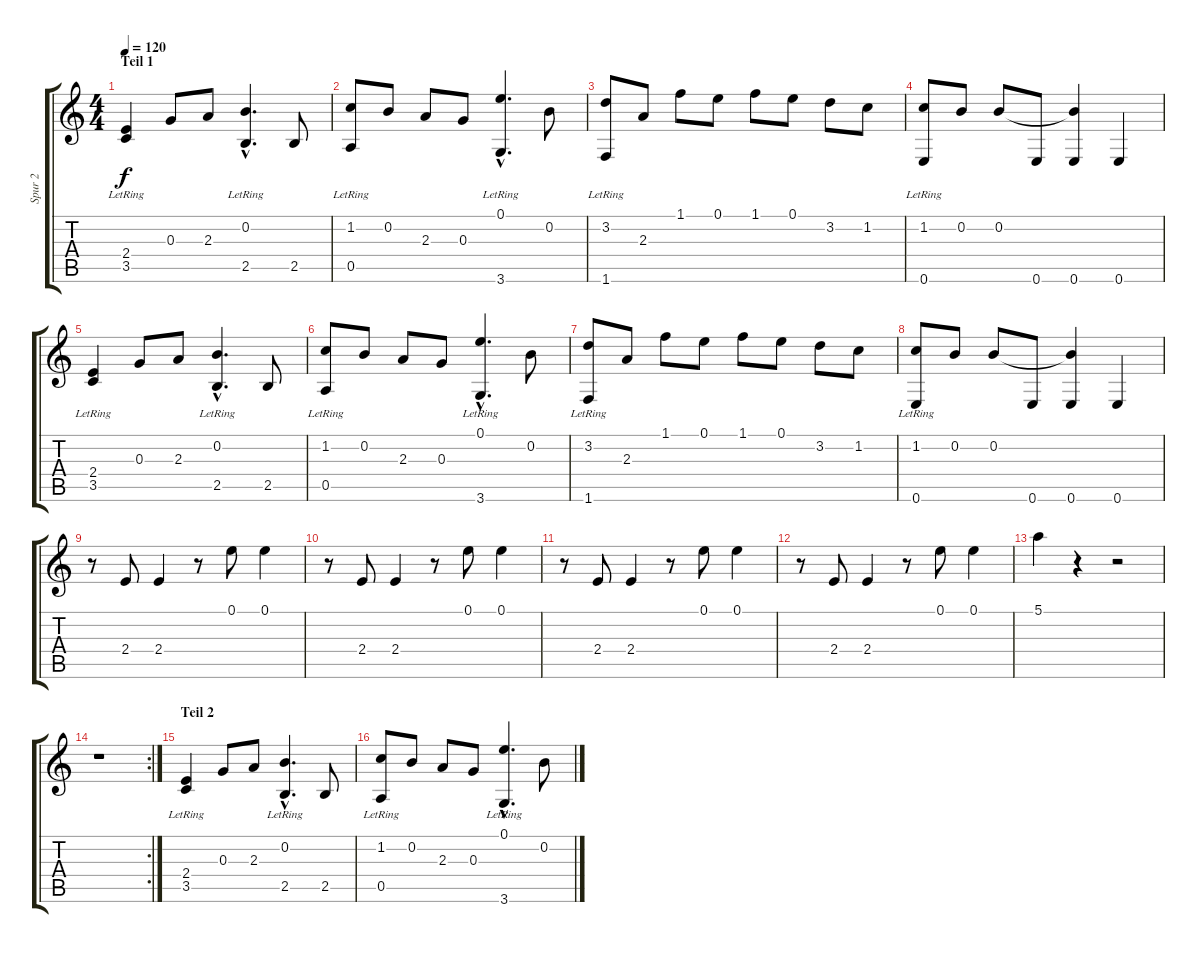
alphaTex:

\track ("Spur 2" "Spur 2") {instrument acousticguitarnylon}
\staff {score tabs}
\tuning (E4 B3 G3 D3 A2 E2) {hide}
\ts (4 4)
\section ("" "Teil 1")
\tempo 120
\clef g2
\ks c
(2.4 3.5{lr}).4{dy f instrument acousticguitarnylon} 0.3.8 2.3.8 (0.2{hac} 2.5{hac lr}).4{d} 2.5.8 |
(1.2 0.5{lr}).8 0.2.8 2.3.8 0.3.8 (0.1{hac} 3.6{hac lr}).4{d} 0.2.8 |
(3.2 1.6{lr}).8 2.3.8 1.1.8 0.1.8 1.1.8 0.1.8 3.2.8 1.2.8 |
(1.2 0.6{lr}).8 0.2.8 0.2.8 0.6.8 (0.2{t} 0.6).4 0.6.4 |
(2.4 3.5{lr}).4 0.3.8 2.3.8 (0.2{hac} 2.5{hac lr}).4{d} 2.5.8 |
(1.2 0.5{lr}).8 0.2.8 2.3.8 0.3.8 (0.1{hac} 3.6{hac lr}).4{d} 0.2.8 |
(3.2 1.6{lr}).8 2.3.8 1.1.8 0.1.8 1.1.8 0.1.8 3.2.8 1.2.8 |
(1.2 0.6{lr}).8 0.2.8 0.2.8 0.6.8 (0.2{t} 0.6).4 0.6.4 |
r.8 2.4.8 2.4.4 r.8 0.1.8 0.1.4 |
r.8 2.4.8 2.4.4 r.8 0.1.8 0.1.4 |
r.8 2.4.8 2.4.4 r.8 0.1.8 0.1.4 |
r.8 2.4.8 2.4.4 r.8 0.1.8 0.1.4 |
5.1.4 r.4 r.2 |
\rc 2
r.1 |
\section ("" "Teil 2")
(2.4 3.5{lr}).4 0.3.8 2.3.8 (0.2{hac} 2.5{hac lr}).4{d} 2.5.8 |
(1.2 0.5{lr}).8 0.2.8 2.3.8 0.3.8 (0.1{hac} 3.6{hac lr}).4{d} 0.2.8
